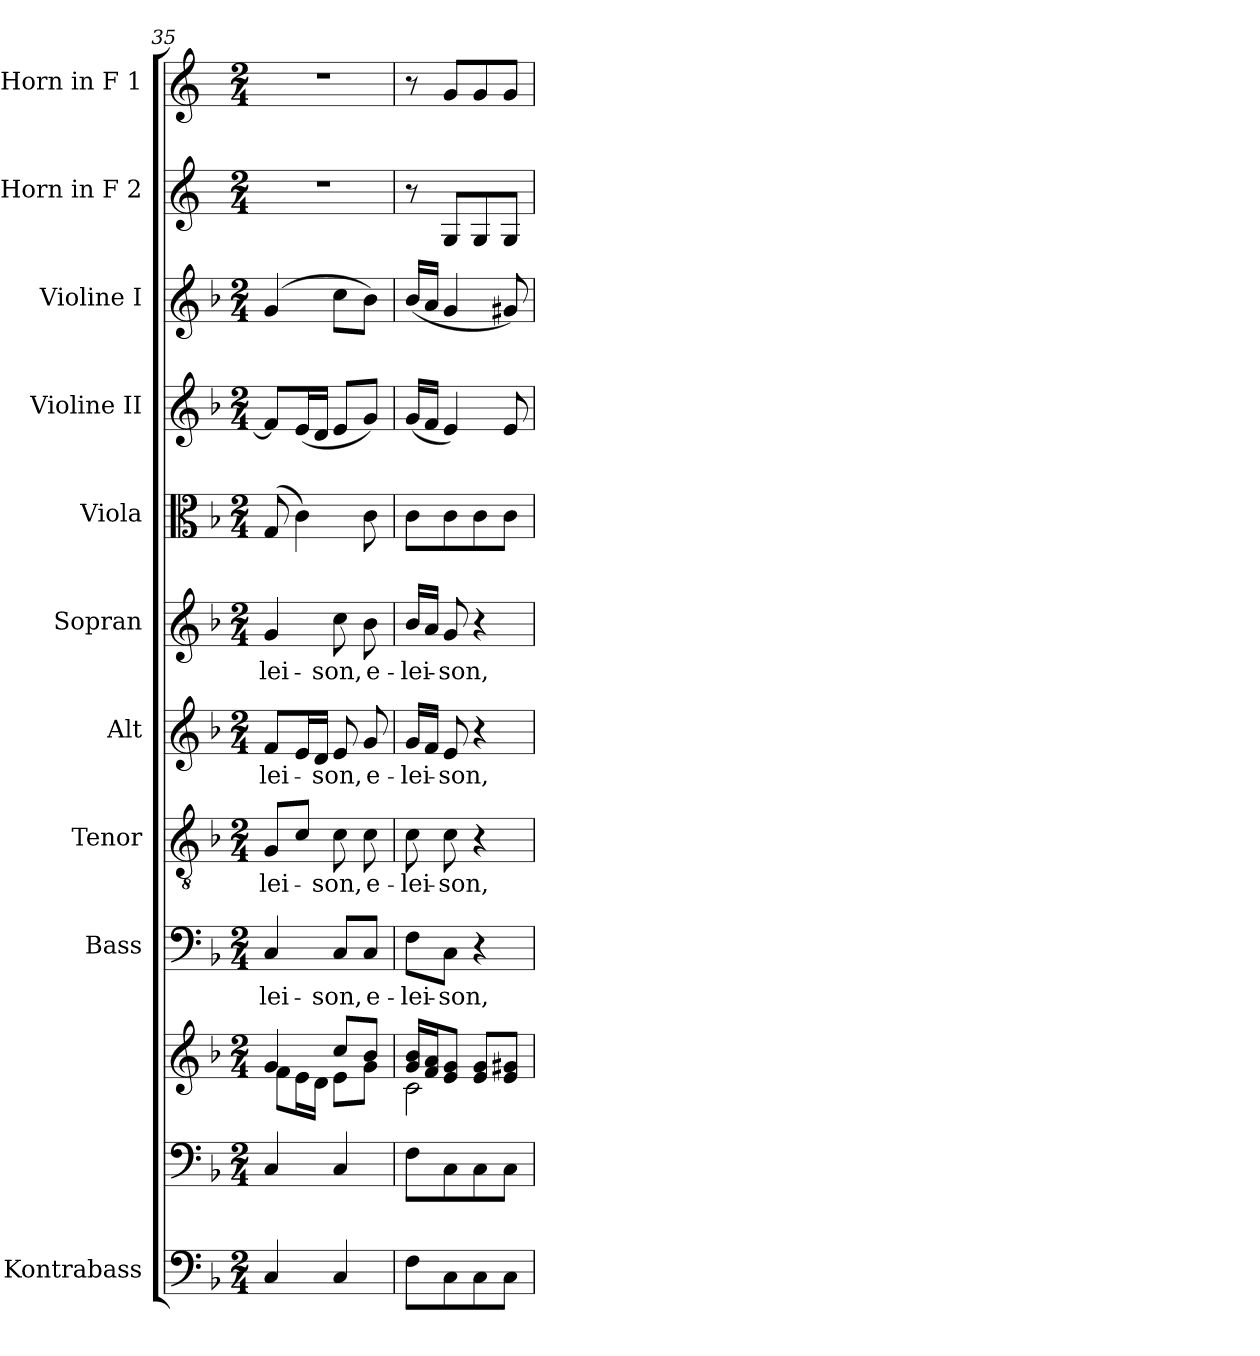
**kern	**kern	**kern	**kern	**text	**kern	**text	**kern	**text	**kern	**text	**kern	**kern	**kern	**kern	**kern
*part11	*part10	*part10	*part9	*part9	*part8	*part8	*part7	*part7	*part6	*part6	*part5	*part4	*part3	*part2	*part1
*staff12	*staff11	*staff10	*staff9	*staff9	*staff8	*staff8	*staff7	*staff7	*staff6	*staff6	*staff5	*staff4	*staff3	*staff2	*staff1
*I"Kontrabass	*	*	*I"Bass	*	*I"Tenor	*	*I"Alt	*	*I"Sopran	*	*I"Viola	*I"Violine II	*I"Violine I	*I"Horn in F 2	*I"Horn in F 1
*I'Kb.	*	*	*I'B	*	*I'T	*	*I'A	*	*I'S	*	*I'Vla.	*I'Vl. II	*I'Vl. I	*I'Hrn. 2	*I'Hrn. 1
*clefF4	*clefF4	*clefG2	*clefF4	*	*clefGv2	*	*clefG2	*	*clefG2	*	*clefC3	*clefG2	*clefG2	*clefG2	*clefG2
*ITrd7c12	*	*	*	*	*	*	*	*	*	*	*	*	*	*ITrd4c7	*ITrd4c7
*k[b-]	*k[b-]	*k[b-]	*k[b-]	*	*k[b-]	*	*k[b-]	*	*k[b-]	*	*k[b-]	*k[b-]	*k[b-]	*k[b-]	*k[b-]
*F:	*F:	*F:	*F:	*	*F:	*	*F:	*	*F:	*	*F:	*F:	*F:	*F:	*F:
*M2/4	*M2/4	*M2/4	*M2/4	*	*M2/4	*	*M2/4	*	*M2/4	*	*M2/4	*M2/4	*M2/4	*M2/4	*M2/4
=35	=35	=35	=35	=35	=35	=35	=35	=35	=35	=35	=35	=35	=35	=35	=35
*	*	*^	*	*	*	*	*	*	*	*	*	*	*	*	*
!	!	!	!	!	!LO:LY:b	!	!LO:LY:b	!	!LO:LY:b	!	!LO:LY:b	!	!	!	!	!
4CC/	4C/	4g/	8f\L	4C/	-lei-	8G/L	-lei-	8f/L	-lei-	4g/	-lei-	(<8G/	8f/L]	(4g/	2r	2r
.	.	.	16e\L	.	.	8c/J	.	16e/L	.	.	.	4c\)	(<16e/L	.	.	.
.	.	.	16d\JJ	.	.	.	.	16d/JJ	.	.	.	.	16d/JJ	.	.	.
!	!	!	!	!	!LO:LY:b	!	!LO:LY:b	!	!LO:LY:b	!	!LO:LY:b	!	!	!	!	!
4CC/	4C/	8cc/L	8e\L	8C/L	-son,	8c\	-son,	8e/	-son,	8cc\	-son,	.	8e/L	8cc\L	.	.
!	!	!	!	!	!LO:LY:b	!	!LO:LY:b	!	!LO:LY:b	!	!LO:LY:b	!	!	!	!	!
.	.	8b-/J	8g\J	8C/J	e-	8c\	e-	8g/	e-	8b-\	e-	8c\	8g/J)	8b-\J)	.	.
=36	=36	=36	=36	=36	=36	=36	=36	=36	=36	=36	=36	=36	=36	=36	=36	=36
!	!	!	!	!	!LO:LY:b	!	!LO:LY:b	!	!LO:LY:b	!	!LO:LY:b	!	!	!	!	!
8FF\L	8F\L	16g/ 16b-/LL	2c\	8F\L	-lei-	8c\	-lei-	16g/LL	-lei-	16b-/LL	-lei-	8c\L	(<16g/LL	(<16b-/LL	8r	8r
.	.	16f/ 16a/J	.	.	.	.	.	16f/JJ	.	16a/JJ	.	.	16f/JJ	16a/JJ	.	.
!	!	!	!	!	!LO:LY:b	!	!LO:LY:b	!	!LO:LY:b	!	!LO:LY:b	!	!	!	!	!
8CC\	8C\	8e/ 8g/J	.	8C\J	-son,	8c\	-son,	8e/	-son,	8g/	-son,	8c\	4e/)	4g/	8C/L	8c/L
8CC\	8C\	8e/ 8g/L	.	4r	.	4r	.	4r	.	4r	.	8c\	.	.	8C/	8c/
8CC\J	8C\J	8e/ 8g#X/J	.	.	.	.	.	.	.	.	.	8c\J	8e/	8g#X/)	8C/J	8c/J
*	*	*v	*v	*	*	*	*	*	*	*	*	*	*	*	*	*
=	=	=	=	=	=	=	=	=	=	=	=	=	=	=	=
*-	*-	*-	*-	*-	*-	*-	*-	*-	*-	*-	*-	*-	*-	*-	*-
